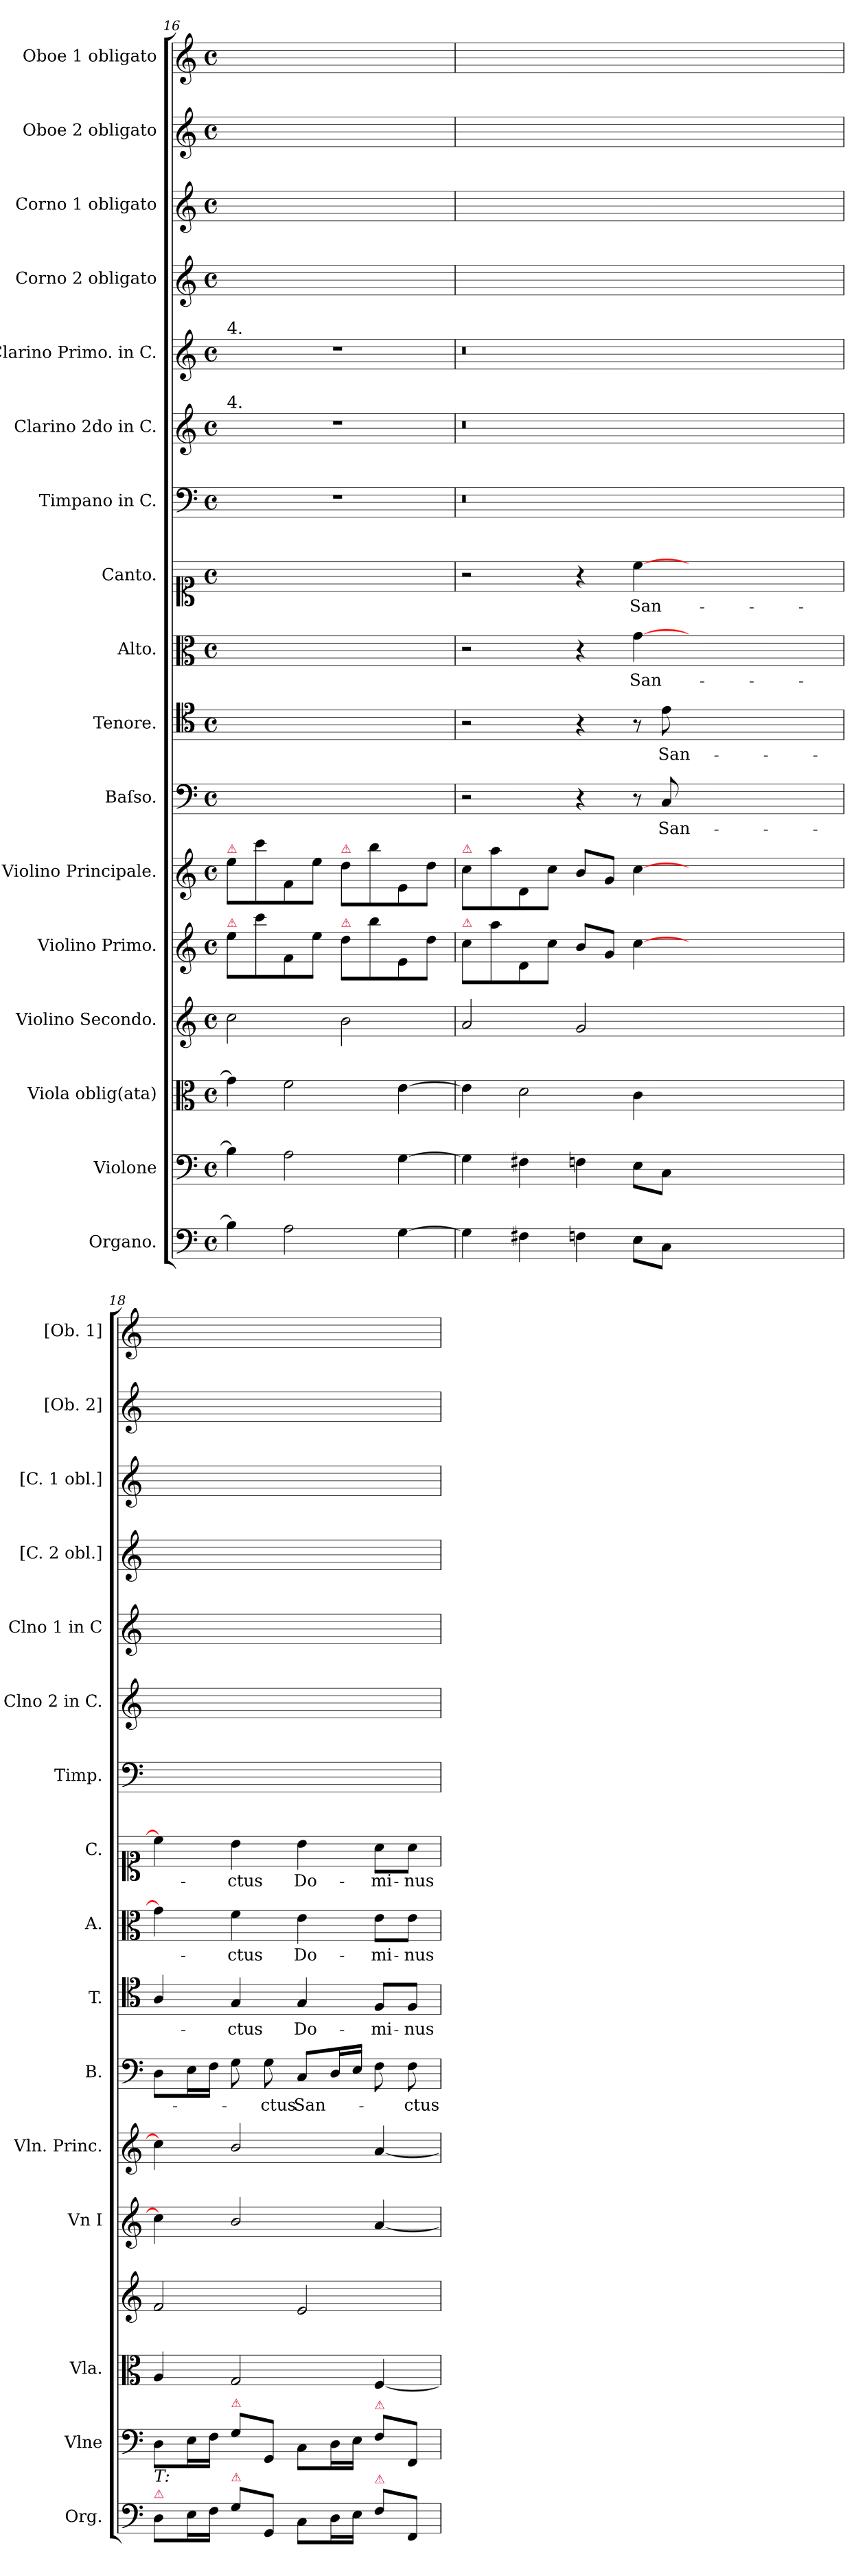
**kern	**kern	**kern	**kern	**kern	**kern	**kern	**text	**kern	**text	**kern	**text	**kern	**text	**kern	**kern	**kern	**kern	**kern	**kern	**kern
*part17	*part16	*part15	*part14	*part13	*part12	*part11	*part11	*part10	*part10	*part9	*part9	*part8	*part8	*part7	*part6	*part5	*part4	*part3	*part2	*part1
*staff17	*staff16	*staff15	*staff14	*staff13	*staff12	*staff11	*staff11	*staff10	*staff10	*staff9	*staff9	*staff8	*staff8	*staff7	*staff6	*staff5	*staff4	*staff3	*staff2	*staff1
*I"Organo.	*I"Violone	*I"Viola oblig(ata)	*I"Violino Secondo.	*I"Violino Primo.	*I"Violino Principale.	*I"Baſso.	*	*I"Tenore.	*	*I"Alto.	*	*I"Canto.	*	*I"Timpano in C.	*I"Clarino 2do in C.	*I"Clarino Primo. in C.	*I"Corno 2 obligato	*I"Corno 1 obligato	*I"Oboe 2 obligato	*I"Oboe 1 obligato
*I'Org.	*I'Vlne	*I'Vla.	*	*I'Vn I	*I'Vln. Princ.	*I'B.	*	*I'T.	*	*I'A.	*	*I'C.	*	*I'Timp.	*I'Clno 2 in C.	*I'Clno 1 in C	*I'[C. 2 obl.]	*I'[C. 1 obl.]	*I'[Ob. 2]	*I'[Ob. 1]
*clefF4	*clefF4	*clefC3	*clefG2	*clefG2	*clefG2	*clefF4	*	*clefC4	*	*clefC3	*	*clefC1	*	*clefF4	*clefG2	*clefG2	*clefG2	*clefG2	*clefG2	*clefG2
*k[]	*k[]	*k[]	*k[]	*k[]	*k[]	*k[]	*	*k[]	*	*k[]	*	*k[]	*	*k[]	*k[]	*k[]	*k[]	*k[]	*k[]	*k[]
*M4/4	*M4/4	*M4/4	*M4/4	*M4/4	*M4/4	*M4/4	*	*M4/4	*	*M4/4	*	*M4/4	*	*M4/4	*M4/4	*M4/4	*M4/4	*M4/4	*M4/4	*M4/4
*met(c)	*met(c)	*met(c)	*met(c)	*met(c)	*met(c)	*met(c)	*	*met(c)	*	*met(c)	*	*met(c)	*	*met(c)	*met(c)	*met(c)	*met(c)	*met(c)	*met(c)	*met(c)
=16	=16	=16	=16	=16	=16	=16	=16	=16	=16	=16	=16	=16	=16	=16	=16	=16	=16	=16	=16	=16
!	!	!	!	!	!	!	!	!	!	!	!	!	!	!	!	!LO:TX:a:t=4.	!	!	!	!
!	!	!	!	!	!	!	!	!	!	!	!	!	!	!	!LO:TX:a:t=4.	!	!	!	!	!
!	!	!	!	!	!LO:TX:a:color=crimson:t=⚠	!	!	!	!	!	!	!	!	!	!	!	!	!	!	!
!	!	!	!	!LO:TX:a:color=crimson:t=⚠	!	!	!	!	!	!	!	!	!	!	!	!	!	!	!	!
4B\]	4B\]	4g\]	2cc\	8ee\L	8ee\L	1ryy	.	1ryy	.	1ryy	.	1ryy	.	1r	1r	1r	1ryy	1ryy	1ryy	1ryy
.	.	.	.	8ccc\	8ccc\	.	.	.	.	.	.	.	.	.	.	.	.	.	.	.
2A\	2A\	2f\	.	8f/	8f/	.	.	.	.	.	.	.	.	.	.	.	.	.	.	.
.	.	.	.	8ee\J	8ee\J	.	.	.	.	.	.	.	.	.	.	.	.	.	.	.
!	!	!	!	!	!LO:TX:a:color=crimson:t=⚠	!	!	!	!	!	!	!	!	!	!	!	!	!	!	!
!	!	!	!	!LO:TX:a:color=crimson:t=⚠	!	!	!	!	!	!	!	!	!	!	!	!	!	!	!	!
.	.	.	2b\	8dd\L	8dd\L	.	.	.	.	.	.	.	.	.	.	.	.	.	.	.
.	.	.	.	8bb\	8bb\	.	.	.	.	.	.	.	.	.	.	.	.	.	.	.
[4G\	[4G\	[4e\	.	8e/	8e/	.	.	.	.	.	.	.	.	.	.	.	.	.	.	.
.	.	.	.	8dd\J	8dd\J	.	.	.	.	.	.	.	.	.	.	.	.	.	.	.
=17	=17	=17	=17	=17	=17	=17	=17	=17	=17	=17	=17	=17	=17	=17	=17	=17	=17	=17	=17	=17
!	!	!	!	!	!LO:TX:a:color=crimson:t=⚠	!	!	!	!	!	!	!	!	!	!	!	!	!	!	!
!	!	!	!	!LO:TX:a:color=crimson:t=⚠	!	!	!	!	!	!	!	!	!	!	!	!	!	!	!	!
4G\]	4G\]	4e\]	2a/	8cc\L	8cc\L	2r	.	2r	.	2r	.	2r	.	0.r	0.r	0.r	1ryy	1ryy	1ryy	1ryy
.	.	.	.	8aa\	8aa\	.	.	.	.	.	.	.	.	.	.	.	.	.	.	.
4F#X\	4F#X\	2d\	.	8d/	8d/	.	.	.	.	.	.	.	.	.	.	.	.	.	.	.
.	.	.	.	8cc\J	8cc\J	.	.	.	.	.	.	.	.	.	.	.	.	.	.	.
4Fn\	4Fn\	.	2g/	8b/L	8b/L	4r	.	4r	.	4r	.	4r	.	.	.	.	.	.	.	.
.	.	.	.	8g/J	8g/J	.	.	.	.	.	.	.	.	.	.	.	.	.	.	.
8E\L	8E\L	4c\	.	[4cc\	[4cc\	8r	.	8r	.	[4g\	San-	[4cc\	San-	.	.	.	.	.	.	.
8C\J	8C\J	.	.	.	.	8C/	San-	8e\	San-	.	.	.	.	.	.	.	.	.	.	.
0ryy	0ryy	0ryy	0ryy	0ryy	0ryy	0ryy	.	0ryy	.	0ryy	.	0ryy	.	.	.	.	0ryy	0ryy	0ryy	0ryy
=18	=18	=18	=18	=18	=18	=18	=18	=18	=18	=18	=18	=18	=18	=18	=18	=18	=18	=18	=18	=18
!LO:TX:a:color=crimson:t=⚠	!	!	!	!	!	!	!	!	!	!	!	!	!	!	!	!	!	!	!	!
!LO:TX:a:i:t=T&colon;	!	!	!	!	!	!	!	!	!	!	!	!	!	!	!	!	!	!	!	!
8D\L	8D\L	4A/	2f/	4cc\]	4cc\]	8D\L	.	4A/	.	4g\]	.	4cc\]	.	1ryy	1ryy	1ryy	1ryy	1ryy	1ryy	1ryy
16E\L	16E\L	.	.	.	.	16E\L	.	.	.	.	.	.	.	.	.	.	.	.	.	.
16F\JJ	16F\JJ	.	.	.	.	16F\JJ	.	.	.	.	.	.	.	.	.	.	.	.	.	.
!	!LO:TX:a:color=crimson:t=⚠	!	!	!	!	!	!	!	!	!	!	!	!	!	!	!	!	!	!	!
!LO:TX:a:color=crimson:t=⚠	!	!	!	!	!	!	!	!	!	!	!	!	!	!	!	!	!	!	!	!
8G\L	8G\L	2G/	.	2b/	2b/	8G\	.	4G/	-ctus	4f\	-ctus	4b\	-ctus	.	.	.	.	.	.	.
8GG/J	8GG/J	.	.	.	.	8G\	-ctus	.	.	.	.	.	.	.	.	.	.	.	.	.
8C\L	8C\L	.	2e/	.	.	8C/L	San-	4G/	Do-	4e\	Do-	4b\	Do-	.	.	.	.	.	.	.
16D\L	16D\L	.	.	.	.	16D/L	.	.	.	.	.	.	.	.	.	.	.	.	.	.
16E\JJ	16E\JJ	.	.	.	.	16E/JJ	.	.	.	.	.	.	.	.	.	.	.	.	.	.
!	!LO:TX:a:color=crimson:t=⚠	!	!	!	!	!	!	!	!	!	!	!	!	!	!	!	!	!	!	!
!LO:TX:a:color=crimson:t=⚠	!	!	!	!	!	!	!	!	!	!	!	!	!	!	!	!	!	!	!	!
8F\L	8F\L	[4F/	.	[4a/	[4a/	8F\	.	8F/L	-mi-	8e\L	-mi-	8a\L	-mi-	.	.	.	.	.	.	.
8FF/J	8FF/J	.	.	.	.	8F\	-ctus	8F/J	-nus	8e\J	-nus	8a\J	-nus	.	.	.	.	.	.	.
=	=	=	=	=	=	=	=	=	=	=	=	=	=	=	=	=	=	=	=	=
*-	*-	*-	*-	*-	*-	*-	*-	*-	*-	*-	*-	*-	*-	*-	*-	*-	*-	*-	*-	*-
